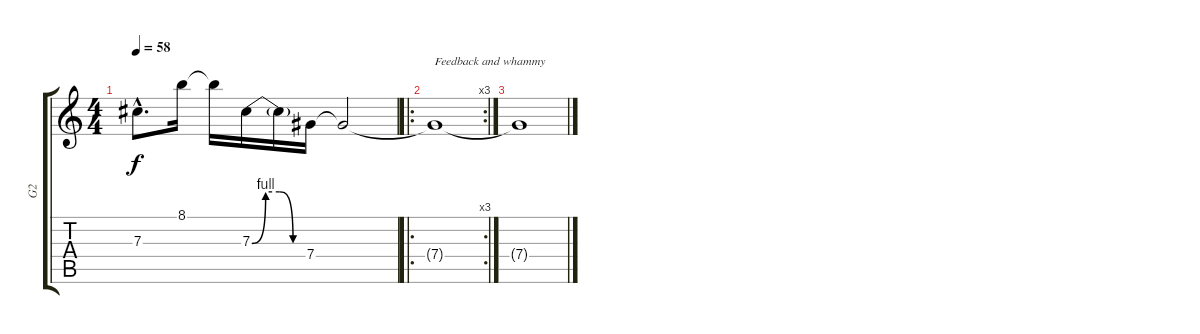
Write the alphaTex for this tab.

\track ("G2" "G2") {instrument overdrivenguitar}
\staff {score tabs}
\tuning (Eb4 Bb3 Gb3 Db3 Ab2 Eb2) {hide}
\ts (4 4)
\tempo 58
\clef g2
\ks c
7.3{hac t}.8{d dy f} 8.1.16 8.1{t}.16 7.3{be (custom 0 0 15 4 30 4 45 0 60 0)}.16 7.3{t}.16 7.4.16 7.4{t}.2 |
\ro
\rc 3
7.4{t}.1{txt "Feedback and whammy"} |
7.4{t}.1
